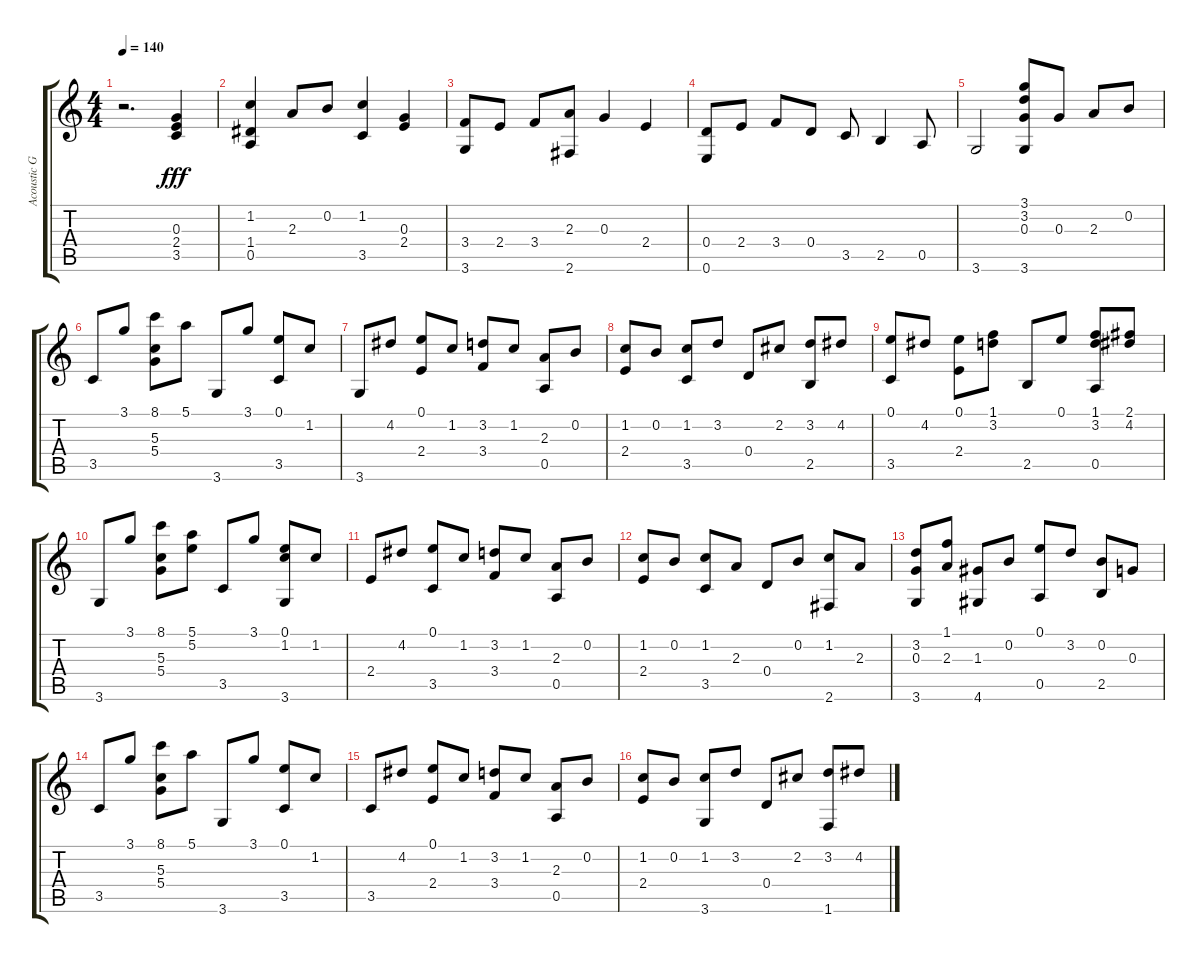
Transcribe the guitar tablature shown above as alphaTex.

\track ("Acoustic Guitar" "Acoustic G") {instrument acousticguitarsteel}
\staff {score tabs}
\tuning (E4 B3 G3 D3 A2 E2) {hide}
\ts (4 4)
\tempo 140
\clef g2
\ks c
r.2{d dy fff instrument acousticguitarsteel} (0.3 2.4 3.5).4 |
(1.2 1.4 0.5).4 2.3.8 0.2.8 (1.2 3.5).4 (0.3 2.4).4 |
(3.4 3.6).8 2.4.8 3.4.8 (2.3 2.6).8 0.3.4 2.4.4 |
(0.4 0.6).8 2.4.8 3.4.8 0.4.8 3.5.8 2.5.4 0.5.8 |
3.6.2 (3.1 3.2 0.3 3.6).8 0.3.8 2.3.8 0.2.8 |
3.5.8 3.1.8 (8.1 5.3 5.4).8 5.1.8 3.6.8 3.1.8 (0.1 3.5).8 1.2.8 |
3.6.8 4.2.8 (0.1 2.4).8 1.2.8 (3.2 3.4).8 1.2.8 (2.3 0.5).8 0.2.8 |
(1.2 2.4).8 0.2.8 (1.2 3.5).8 3.2.8 0.4.8 2.2.8 (3.2 2.5).8 4.2.8 |
(0.1 3.5).8 4.2.8 (0.1 2.4).8 (1.1 3.2).8 2.5.8 0.1.8 (1.1 3.2 0.5).8 (2.1 4.2).8 |
3.6.8 3.1.8 (8.1 5.3 5.4).8 (5.1 5.2).8 3.5.8 3.1.8 (0.1 1.2 3.6).8 1.2.8 |
2.4.8 4.2.8 (0.1 3.5).8 1.2.8 (3.2 3.4).8 1.2.8 (2.3 0.5).8 0.2.8 |
(1.2 2.4).8 0.2.8 (1.2 3.5).8 2.3.8 0.4.8 0.2.8 (1.2 2.6).8 2.3.8 |
(3.2 0.3 3.6).8 (1.1 2.3).8 (1.3 4.6).8 0.2.8 (0.1 0.5).8 3.2.8 (0.2 2.5).8 0.3.8 |
3.5.8 3.1.8 (8.1 5.3 5.4).8 5.1.8 3.6.8 3.1.8 (0.1 3.5).8 1.2.8 |
3.5.8 4.2.8 (0.1 2.4).8 1.2.8 (3.2 3.4).8 1.2.8 (2.3 0.5).8 0.2.8 |
(1.2 2.4).8 0.2.8 (1.2 3.6).8 3.2.8 0.4.8 2.2.8 (3.2 1.6).8 4.2.8
